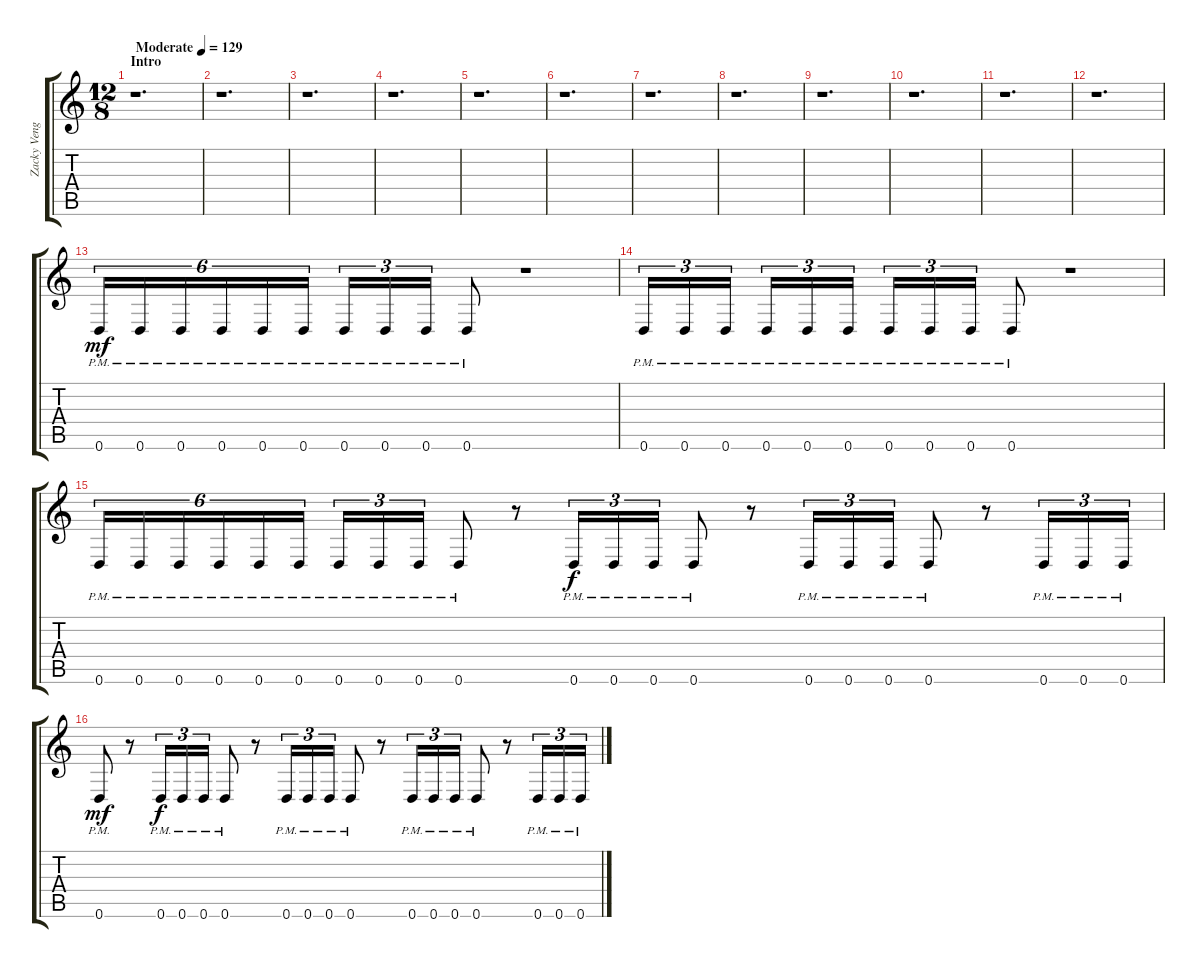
\track ("Zacky Vengeance (Rhythm)" "Zacky Veng") {instrument distortionguitar}
\staff {score tabs}
\tuning (E4 B3 G3 D3 A2 D2) {hide}
\ts (12 8)
\section ("" "Intro")
\tempo (129 "Moderate")
\clef g2
\ks c
r.1{d dy mf instrument distortionguitar} |
r.1{d} |
r.1{d} |
r.1{d} |
r.1{d} |
r.1{d} |
r.1{d} |
r.1{d} |
r.1{d} |
r.1{d} |
r.1{d} |
r.1{d} |
0.6{pm}.16{tu (6 4)} 0.6{pm}.16{tu (6 4)} 0.6{pm}.16{tu (6 4)} 0.6{pm}.16{tu (6 4)} 0.6{pm}.16{tu (6 4)} 0.6{pm}.16{tu (6 4)} 0.6{pm}.16{tu (3 2)} 0.6{pm}.16{tu (3 2)} 0.6{pm}.16{tu (3 2)} 0.6{pm}.8 r.1 |
0.6{pm}.16{tu (3 2)} 0.6{pm}.16{tu (3 2)} 0.6{pm}.16{tu (3 2)} 0.6{pm}.16{tu (3 2)} 0.6{pm}.16{tu (3 2)} 0.6{pm}.16{tu (3 2)} 0.6{pm}.16{tu (3 2)} 0.6{pm}.16{tu (3 2)} 0.6{pm}.16{tu (3 2)} 0.6{pm}.8 r.1 |
0.6{pm}.16{tu (6 4)} 0.6{pm}.16{tu (6 4)} 0.6{pm}.16{tu (6 4)} 0.6{pm}.16{tu (6 4)} 0.6{pm}.16{tu (6 4)} 0.6{pm}.16{tu (6 4)} 0.6{pm}.16{tu (3 2)} 0.6{pm}.16{tu (3 2)} 0.6{pm}.16{tu (3 2)} 0.6{pm}.8 r.8 0.6{pm}.16{tu (3 2) dy f} 0.6{pm}.16{tu (3 2)} 0.6{pm}.16{tu (3 2)} 0.6{pm}.8 r.8 0.6{pm}.16{tu (3 2)} 0.6{pm}.16{tu (3 2)} 0.6{pm}.16{tu (3 2)} 0.6{pm}.8 r.8 0.6{pm}.16{tu (3 2)} 0.6{pm}.16{tu (3 2)} 0.6{pm}.16{tu (3 2)} |
0.6{pm}.8{dy mf} r.8 0.6{pm}.16{tu (3 2) dy f} 0.6{pm}.16{tu (3 2)} 0.6{pm}.16{tu (3 2)} 0.6{pm}.8 r.8 0.6{pm}.16{tu (3 2)} 0.6{pm}.16{tu (3 2)} 0.6{pm}.16{tu (3 2)} 0.6{pm}.8 r.8 0.6{pm}.16{tu (3 2)} 0.6{pm}.16{tu (3 2)} 0.6{pm}.16{tu (3 2)} 0.6{pm}.8 r.8 0.6{pm}.16{tu (3 2)} 0.6{pm}.16{tu (3 2)} 0.6{pm}.16{tu (3 2)}
